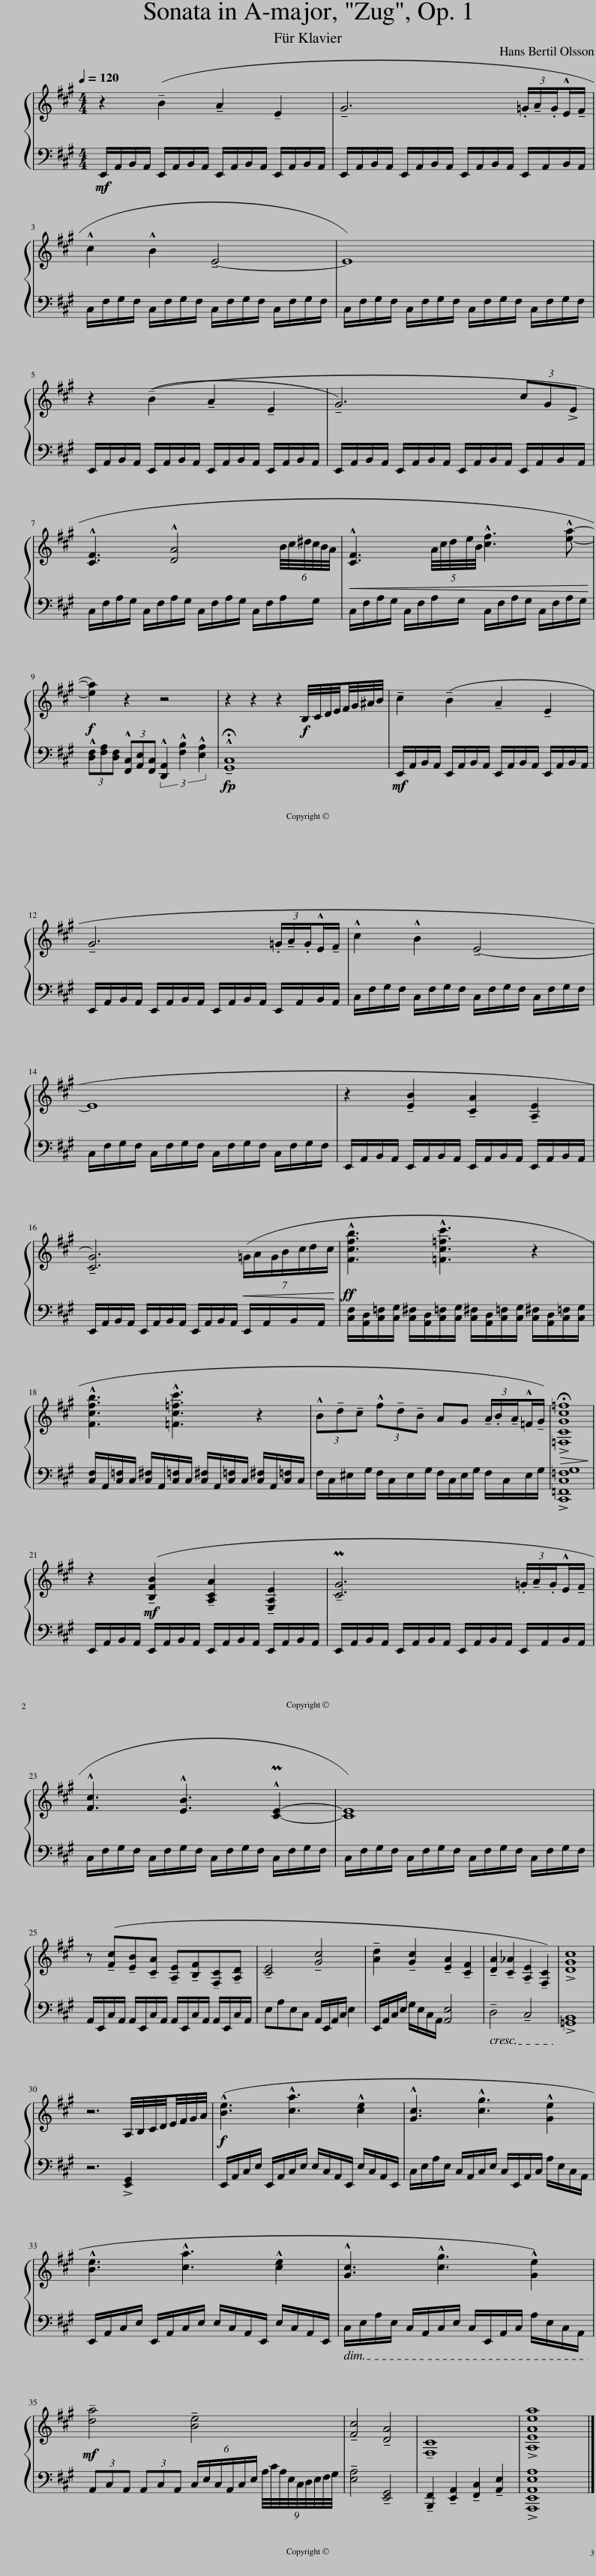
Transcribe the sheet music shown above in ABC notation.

X:1
%%score { 1 | 2 }
L:1/8
Q:1/4=120
M:4/4
I:linebreak $
K:A
V:1 treble
V:2 bass
V:1
 z2 (!tenuto!B2 !tenuto!A2 !tenuto!E2 | !tenuto!G6 (3.=G/!tenuto!A/.G/!^!E/!tenuto!F/ |$ !^!c2 !^!B2 !tenuto!E4- | E8) |$ z2 ((!tenuto!B2 !tenuto!A2 !tenuto!E2 | %5
 !tenuto!G6) (3cG!>!E |$ !^![CF]3 !^![DA]4 (6:4:6B/4c/4^d/4c/4B/4A/4 |!<(! !^![CF]3 (5:4:5A/4c/4d/4e/4B/4 !^![cf]3 !^![ea]-!<)! |$!f! [ea]2) z2 z4 | z2 z2 z2!f! B,/4C/4D/4E/4F/4G/4^A/4B/4 | %10
 !tenuto!c2 (!tenuto!B2 !tenuto!A2 !tenuto!E2 |$ !tenuto!G6 (3.=G/!tenuto!A/.G/!^!E/!tenuto!F/ | !^!c2 !^!B2 !tenuto!E4- |$ E8 | z2 !tenuto![EB]2 !tenuto![CA]2 !tenuto![A,E]2 |$ %15
 !tenuto![CG]6)!<(! (7:4:7(=G/A/G/B/c/d/c/!<)! |!ff! !^![Fcfb]3 !^![=Fc=fc']3 z2 |$ !^![Fcfb]3 !^![=Fc=fc']3 z2 | (3!^!B!tenuto!d!tenuto!c (3!^!f!tenuto!d!tenuto!B AG (3!tenuto!A/.B/!tenuto!A/!^!=F/!tenuto!G/) |!>(! !>!!fermata![=F,CGc=f]8!>)! |$ %20
 z2!mf! (!tenuto![B,FB]2 !tenuto![A,CA]2 !tenuto![E,A,E]2 | !tenuto!P[CG]6 (3.=G/!tenuto!A/.G/!^!E/!tenuto!F/ |$ !^![Fc]3 !^![EB]3 !^!P[CE]2- | [CE]8) |$ z (!tenuto![Fc]!tenuto![EB]!tenuto![CA] !tenuto![A,E]!tenuto![B,F]!tenuto![F,C]!tenuto![A,D] | %25
 !tenuto![CE]4 !tenuto![Gc]4 | !tenuto![Ad]2 !tenuto![Gc]2 !tenuto![EA]2 !tenuto![CF]2 | !tenuto![DA]2 !tenuto![C_A]2 !tenuto![A,E]2 !tenuto![F,C]2) | !>![DGc]8 |$ z6 A,/4B,/4C/4D/4E/4F/4G/4A/4 | %30
!f! (!^![Be]3 !^![ca]3 !^![ce]2 | !^![Gc]3 !^![cg]3 !^![Ge]2 |$ !^![Be]3 !^![ca]3 !^![ce]2 | !^![Gc]3 !^![cg]3 !^![Ge]2) |$!mf! !tenuto![da]4 !tenuto![Be]4 | %35
 !tenuto![Fc]4 !tenuto![DA]4 | !tenuto![F,C]8 | !>![A,EAea]8 |] %38
V:2
!mf! E,,/A,,/B,,/A,,/ E,,/A,,/B,,/A,,/ E,,/A,,/B,,/A,,/ E,,/A,,/B,,/A,,/ | E,,/A,,/B,,/A,,/ E,,/A,,/B,,/A,,/ E,,/A,,/B,,/A,,/ E,,/A,,/B,,/A,,/ |$ C,/F,/G,/F,/ C,/F,/G,/F,/ C,/F,/G,/F,/ C,/F,/G,/F,/ | C,/F,/G,/F,/ C,/F,/G,/F,/ C,/F,/G,/F,/ C,/F,/G,/F,/ |$ E,,/A,,/B,,/A,,/ E,,/A,,/B,,/A,,/ E,,/A,,/B,,/A,,/ E,,/A,,/B,,/A,,/ | %5
 E,,/A,,/B,,/A,,/ E,,/A,,/B,,/A,,/ E,,/A,,/B,,/A,,/ E,,/A,,/B,,/A,,/ |$ C,/F,/A,/G,/ C,/F,/A,/G,/ C,/F,/A,/G,/ C,/F,/A,/G,/ | C,/F,/A,/G,/ C,/F,/A,/G,/ C,/F,/A,/G,/ C,/F,/A,/G,/ |$ (3!^![D,F,][F,A,][D,F,] (3!^![F,,C,][A,,E,][F,,C,] (3!^![D,,A,,]2 !^![F,B,]2 !^![E,A,]2 | !^!!tenuto!!fermata![G,,C,]8 | %10
!mf! E,,/A,,/B,,/A,,/ E,,/A,,/B,,/A,,/ E,,/A,,/B,,/A,,/ E,,/A,,/B,,/A,,/ |$ E,,/A,,/B,,/A,,/ E,,/A,,/B,,/A,,/ E,,/A,,/B,,/A,,/ E,,/A,,/B,,/A,,/ | C,/F,/G,/F,/ C,/F,/G,/F,/ C,/F,/G,/F,/ C,/F,/G,/F,/ |$ C,/F,/G,/F,/ C,/F,/G,/F,/ C,/F,/G,/F,/ C,/F,/G,/F,/ | E,,/A,,/B,,/A,,/ E,,/A,,/B,,/A,,/ E,,/A,,/B,,/A,,/ E,,/A,,/B,,/A,,/ |$ %15
 E,,/A,,/B,,/A,,/ E,,/A,,/B,,/A,,/ E,,/A,,/B,,/A,,/ E,,/A,,/B,,/A,,/ | [C,F,]/[A,,D,]/[C,=F,]/[C,G,]/ [C,^F,]/[A,,D,]/[C,=F,]/[C,G,]/ [C,^F,]/[A,,D,]/[C,=F,]/[C,G,]/ [C,^F,]/[A,,D,]/[C,=F,]/[C,G,]/ |$ [C,F,]/A,,/[C,=F,]/C,/ [C,^F,]/A,,/[C,=F,]/C,/ [C,^F,]/A,,/[C,=F,]/C,/ [C,^F,]/A,,/[C,=F,]/C,/ | F,/C,/^E,/G,/ F,/C,/E,/G,/ F,/C,/E,/G,/ F,/C,/E,/G,/ | !>![C,,=F,,C,=F,G,]8 |$ %20
 E,,/A,,/B,,/A,,/ E,,/A,,/B,,/A,,/ E,,/A,,/B,,/A,,/ E,,/A,,/B,,/A,,/ | E,,/A,,/B,,/A,,/ E,,/A,,/B,,/A,,/ E,,/A,,/B,,/A,,/ E,,/A,,/B,,/A,,/ |$ C,/F,/G,/F,/ C,/F,/G,/F,/ C,/F,/G,/F,/ C,/F,/G,/F,/ | C,/F,/G,/F,/ C,/F,/G,/F,/ C,/F,/G,/F,/ C,/F,/G,/F,/ |$ A,,/E,,/C,/A,,/ A,,/E,,/C,/A,,/ A,,/E,,/C,/A,,/ A,,/E,,/C,/A,,/ | %25
 E,A,E,C, A,,/E,,/A,,/C,/ E,2 | E,,/A,,/C,/E,/ G,/E,/C,/A,,/ [A,,E,]4 | !tenuto!D,4 !tenuto!C,4 | !>![=G,,B,,]8 |$ z6 !>![E,,G,,]2 | %30
 E,,/A,,/C,/E,/ E,,/A,,/C,/E,/ E,/C,/A,,/E,,/ E,/C,/A,,/E,,/ | C,/E,/A,/E,/ C,/A,,/C,/E,/ C,/E,,/A,,/C,/ A,/E,/C,/A,,/ |$ E,,/A,,/C,/E,/ E,,/A,,/C,/E,/ E,/C,/A,,/E,,/ E,/C,/A,,/E,,/ | C,/E,/A,/E,/ C,/A,,/C,/E,/ C,/E,,/A,,/C,/ A,/E,/C,/A,,/ |$ (3A,,C,A,, (3A,,C,A,, (6:4:6C,/E,/C,/A,,/C,/E,/ (9:8:9A,/4C/4A,/4E,/4C,/4D,/4E,/4F,/4G,/4 | %35
 !tenuto![E,A,]4 !tenuto![E,,G,,]4 | !tenuto![B,,,F,,]2 !tenuto![E,,A,,]2 !tenuto![F,,C,]2 !tenuto![A,,E,]2 | !>![A,,,E,,A,,E,A,]8 |] %38
